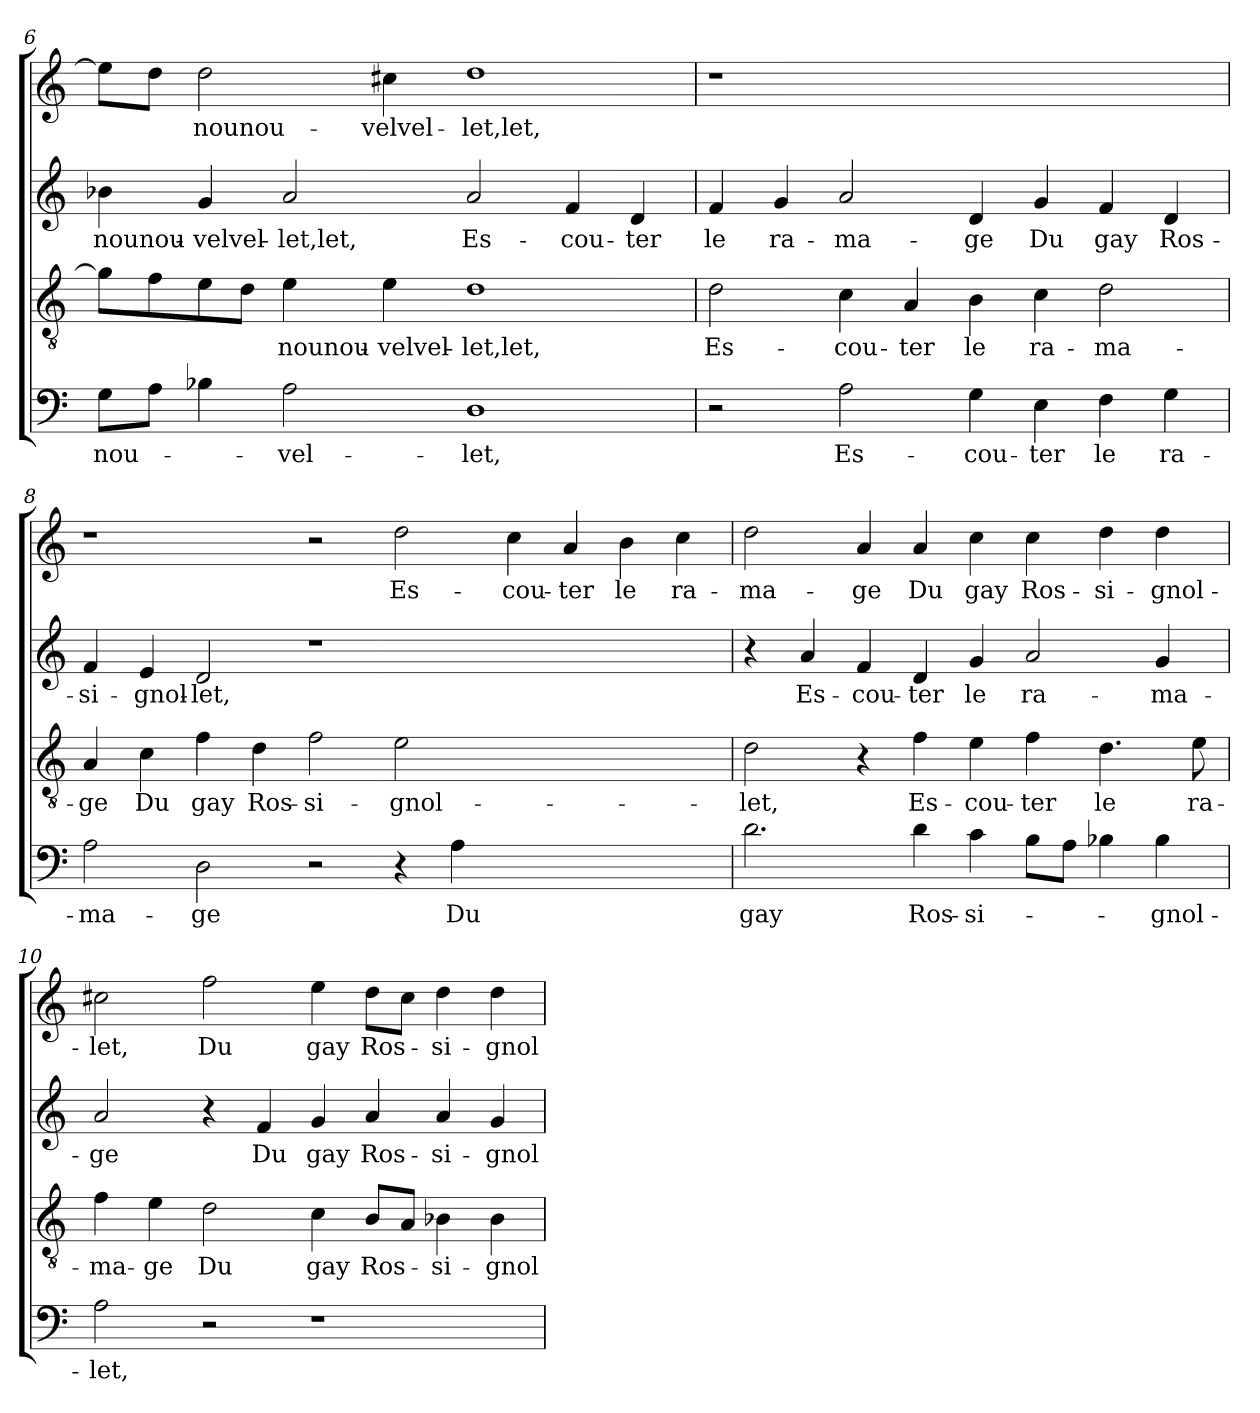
**kern	**text	**kern	**text	**kern	**text	**kern	**text
*part4	*part4	*part3	*part3	*part2	*part2	*part1	*part1
*staff4	*staff4	*staff3	*staff3	*staff2	*staff2	*staff1	*staff1
!!LO:LB:g=z
*clefF4	*	*clefGv2	*	*clefG2	*	*clefG2	*
*k[]	*	*k[]	*	*k[]	*	*k[]	*
=6	=6	=6	=6	=6	=6	=6	=6
8GL	nou-	8gL]	.	4b-X	nounou-	8eeL]	.
8AJ	.	8f	.	.	.	8ddJ	.
4B-X	.	8e	.	4g	-velvel-	2dd	nounou-
.	.	8dJ	.	.	.	.	.
2A	-vel-	4e	nounou-	2a	-let,let,	.	.
.	.	4e	-velvel-	.	.	4cc#X	-velvel-
1D	-let,	1d	-let,let,	2a	Es-	1dd	-let,let,
.	.	.	.	4f	-cou-	.	.
.	.	.	.	4d	-ter	.	.
=7	=7	=7	=7	=7	=7	=7	=7
2r	.	2d	Es-	4f	le	1r	.
.	.	.	.	4g	ra-	.	.
2A	Es-	4c	-cou-	2a	-ma-	.	.
.	.	4A	-ter	.	.	.	.
4G	-cou-	4B	le	4d	-ge	1ryy	.
4E	-ter	4c	ra-	4g	Du	.	.
4F	le	2d	-ma-	4f	gay	.	.
4G	ra-	.	.	4d	Ros-	.	.
=8	=8	=8	=8	=8	=8	=8	=8
2A	-ma-	4A	-ge	4f	-si-	1r	.
.	.	4c	Du	4e	-gnol-	.	.
2D	-ge	4f	gay	2d	-let,	.	.
.	.	4d	Ros-	.	.	.	.
2r	.	2f	-si-	1r	.	2r	.
4r	.	2e	-gnol-	.	.	2dd	Es-
4A	Du	.	.	.	.	.	.
1ryy	.	1ryy	.	1ryy	.	4cc	-cou-
.	.	.	.	.	.	4a	-ter
.	.	.	.	.	.	4b	le
.	.	.	.	.	.	4cc	ra-
!!LO:PB:g=z
=9	=9	=9	=9	=9	=9	=9	=9
2.d	gay	2d	-let,	4r	.	2dd	-ma-
.	.	.	.	4a	Es-	.	.
.	.	4r	.	4f	-cou-	4a	-ge
4d	Ros-	4f	Es-	4d	-ter	4a	Du
4c	-si-	4e	-cou-	4g	le	4cc	gay
8BL	.	4f	-ter	2a	ra-	4cc	Ros-
8AJ	.	.	.	.	.	.	.
4B-X	.	4.d	le	.	.	4dd	-si-
4B-	-gnol-	.	.	4g	-ma-	4dd	-gnol-
.	.	8e	ra-	.	.	.	.
=10	=10	=10	=10	=10	=10	=10	=10
2A	-let,	4f	-ma-	2a	-ge	2cc#X	-let,
.	.	4e	-ge	.	.	.	.
2r	.	2d	Du	4r	.	2ff	Du
.	.	.	.	4f	Du	.	.
1r	.	4c	gay	4g	gay	4ee	gay
.	.	8BL	Ros-	4a	Ros-	8ddL	Ros-
.	.	8AJ	.	.	.	8cc#J	.
.	.	4B-X	-si-	4a	-si-	4dd	-si-
.	.	4B-	-gnol-	4g	-gnol-	4dd	-gnol-
=	=	=	=	=	=	=	=
*-	*-	*-	*-	*-	*-	*-	*-
